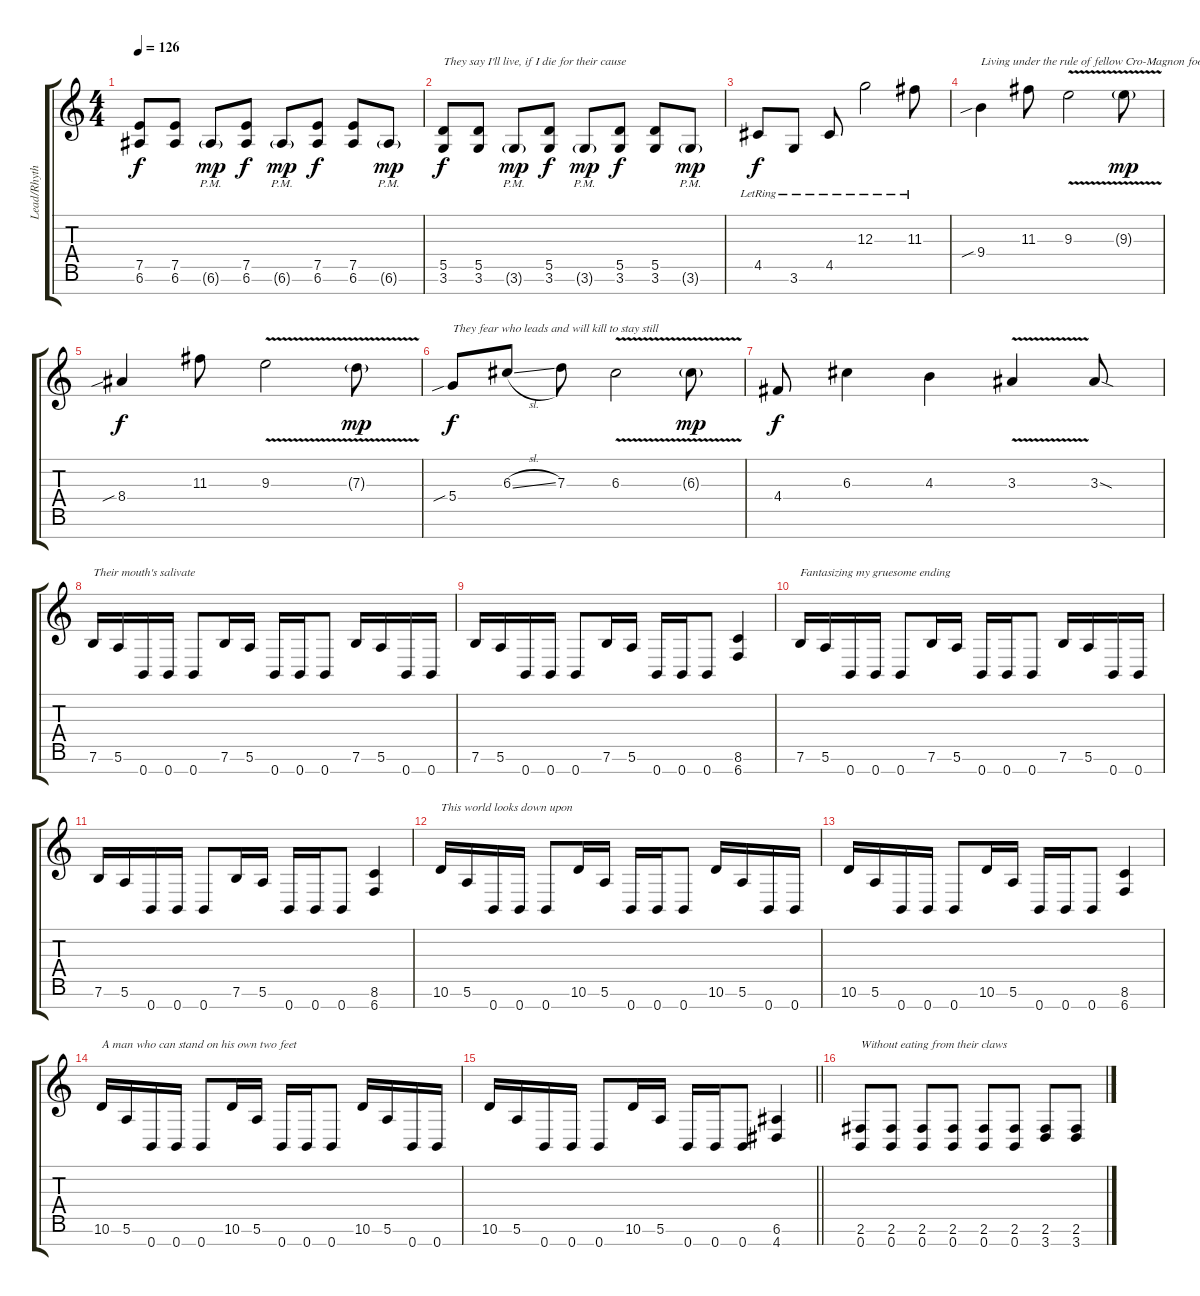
\track ("Lead/Rhythm" "Lead/Rhyth") {instrument distortionguitar}
\staff {score tabs}
\tuning (E4 B3 G3 D3 A2 E2 B1) {hide}
\ts (4 4)
\tempo 126
\clef g2
\ks c
(7.5 6.6).8{dy f} (7.5 6.6).8 6.6{g pm}.8{dy mp} (7.5 6.6).8{dy f} 6.6{g pm}.8{dy mp} (7.5 6.6).8{dy f} (7.5 6.6).8 6.6{g pm}.8{dy mp} |
(5.5 3.6).8{txt "They say I'll live, if I die for their cause" dy f} (5.5 3.6).8 3.6{g pm}.8{dy mp} (5.5 3.6).8{dy f} 3.6{g pm}.8{dy mp} (5.5 3.6).8{dy f} (5.5 3.6).8 3.6{g pm}.8{dy mp} |
4.5{lr}.8{dy f} 3.6{lr}.8 4.5{lr}.8 12.3{lr}.2 11.3{lr}.8 |
9.4{sib}.4{txt "Living under the rule of fellow Cro-Magnon fool"} 11.3.8 9.3{v}.2 9.3{v g}.8{dy mp} |
8.4{sib}.4{dy f} 11.3.8 9.3{v}.2 7.3{v g}.8{dy mp} |
5.4{sib}.8{txt "They fear who leads and will kill to stay still" dy f} 6.3{sl}.8 7.3.8 6.3{v}.2 6.3{v g}.8{dy mp} |
4.4.8{dy f} 6.3.4 4.3.4 3.3{v}.4 3.3{sod}.8 |
7.6.16{txt "Their mouth's salivate"} 5.6.16 0.7.16 0.7.16 0.7.8 7.6.16 5.6.16 0.7.16 0.7.16 0.7.8 7.6.16 5.6.16 0.7.16 0.7.16 |
7.6.16 5.6.16 0.7.16 0.7.16 0.7.8 7.6.16 5.6.16 0.7.16 0.7.16 0.7.8 (8.6 6.7).4 |
7.6.16{txt "Fantasizing my gruesome ending"} 5.6.16 0.7.16 0.7.16 0.7.8 7.6.16 5.6.16 0.7.16 0.7.16 0.7.8 7.6.16 5.6.16 0.7.16 0.7.16 |
7.6.16 5.6.16 0.7.16 0.7.16 0.7.8 7.6.16 5.6.16 0.7.16 0.7.16 0.7.8 (8.6 6.7).4 |
10.6.16{txt "This world looks down upon"} 5.6.16 0.7.16 0.7.16 0.7.8 10.6.16 5.6.16 0.7.16 0.7.16 0.7.8 10.6.16 5.6.16 0.7.16 0.7.16 |
10.6.16 5.6.16 0.7.16 0.7.16 0.7.8 10.6.16 5.6.16 0.7.16 0.7.16 0.7.8 (8.6 6.7).4 |
10.6.16{txt "A man who can stand on his own two feet"} 5.6.16 0.7.16 0.7.16 0.7.8 10.6.16 5.6.16 0.7.16 0.7.16 0.7.8 10.6.16 5.6.16 0.7.16 0.7.16 |
\barLineRight lightlight
10.6.16 5.6.16 0.7.16 0.7.16 0.7.8 10.6.16 5.6.16 0.7.16 0.7.16 0.7.8 (6.6 4.7).4 |
\section ("" "")
(2.6 0.7).8{txt "Without eating from their claws"} (2.6 0.7).8 (2.6 0.7).8 (2.6 0.7).8 (2.6 0.7).8 (2.6 0.7).8 (2.6 3.7).8 (2.6 3.7).8
